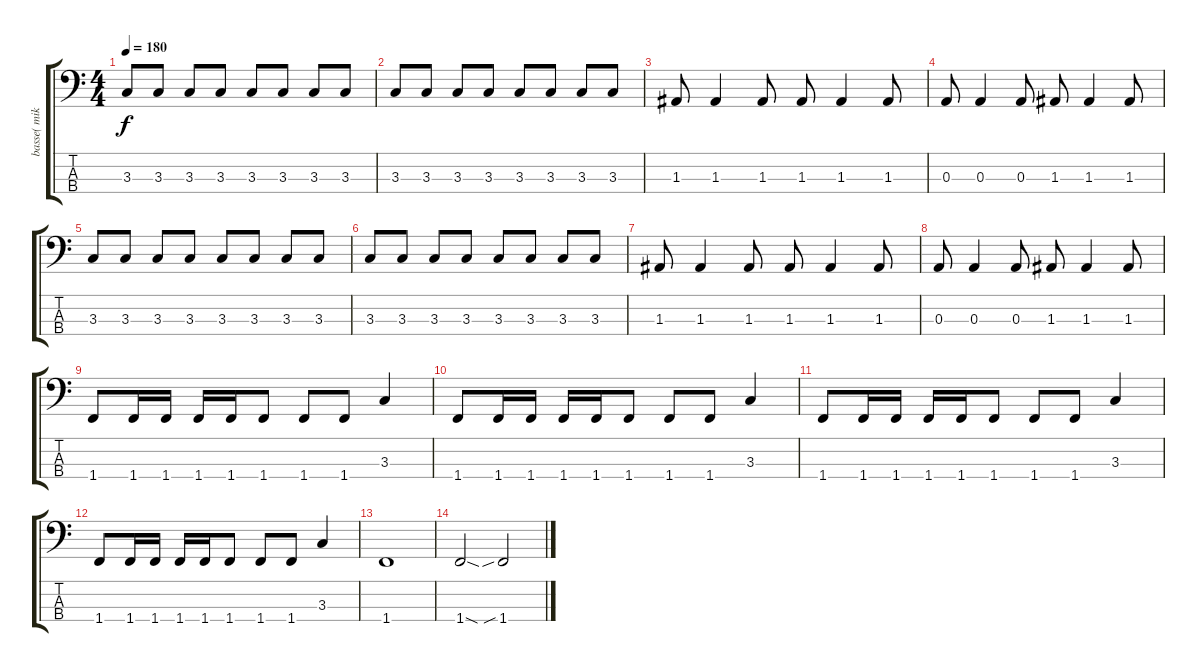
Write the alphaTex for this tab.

\track ("basse( mike ) " "basse( mik") {instrument electricbasspick}
\staff {score tabs}
\tuning (G2 D2 A1 E1) {hide}
\ts (4 4)
\tempo 180
\clef f4
\ks c
3.3.8{dy f} 3.3.8 3.3.8 3.3.8 3.3.8 3.3.8 3.3.8 3.3.8 |
3.3.8 3.3.8 3.3.8 3.3.8 3.3.8 3.3.8 3.3.8 3.3.8 |
1.3.8 1.3.4 1.3.8 1.3.8 1.3.4 1.3.8 |
0.3.8 0.3.4 0.3.8 1.3.8 1.3.4 1.3.8 |
3.3.8 3.3.8 3.3.8 3.3.8 3.3.8 3.3.8 3.3.8 3.3.8 |
3.3.8 3.3.8 3.3.8 3.3.8 3.3.8 3.3.8 3.3.8 3.3.8 |
1.3.8 1.3.4 1.3.8 1.3.8 1.3.4 1.3.8 |
0.3.8 0.3.4 0.3.8 1.3.8 1.3.4 1.3.8 |
1.4.8 1.4.16 1.4.16 1.4.16 1.4.16 1.4.8 1.4.8 1.4.8 3.3.4 |
1.4.8 1.4.16 1.4.16 1.4.16 1.4.16 1.4.8 1.4.8 1.4.8 3.3.4 |
1.4.8 1.4.16 1.4.16 1.4.16 1.4.16 1.4.8 1.4.8 1.4.8 3.3.4 |
1.4.8 1.4.16 1.4.16 1.4.16 1.4.16 1.4.8 1.4.8 1.4.8 3.3.4 |
1.4.1 |
1.4{sod}.2 1.4{sib}.2
